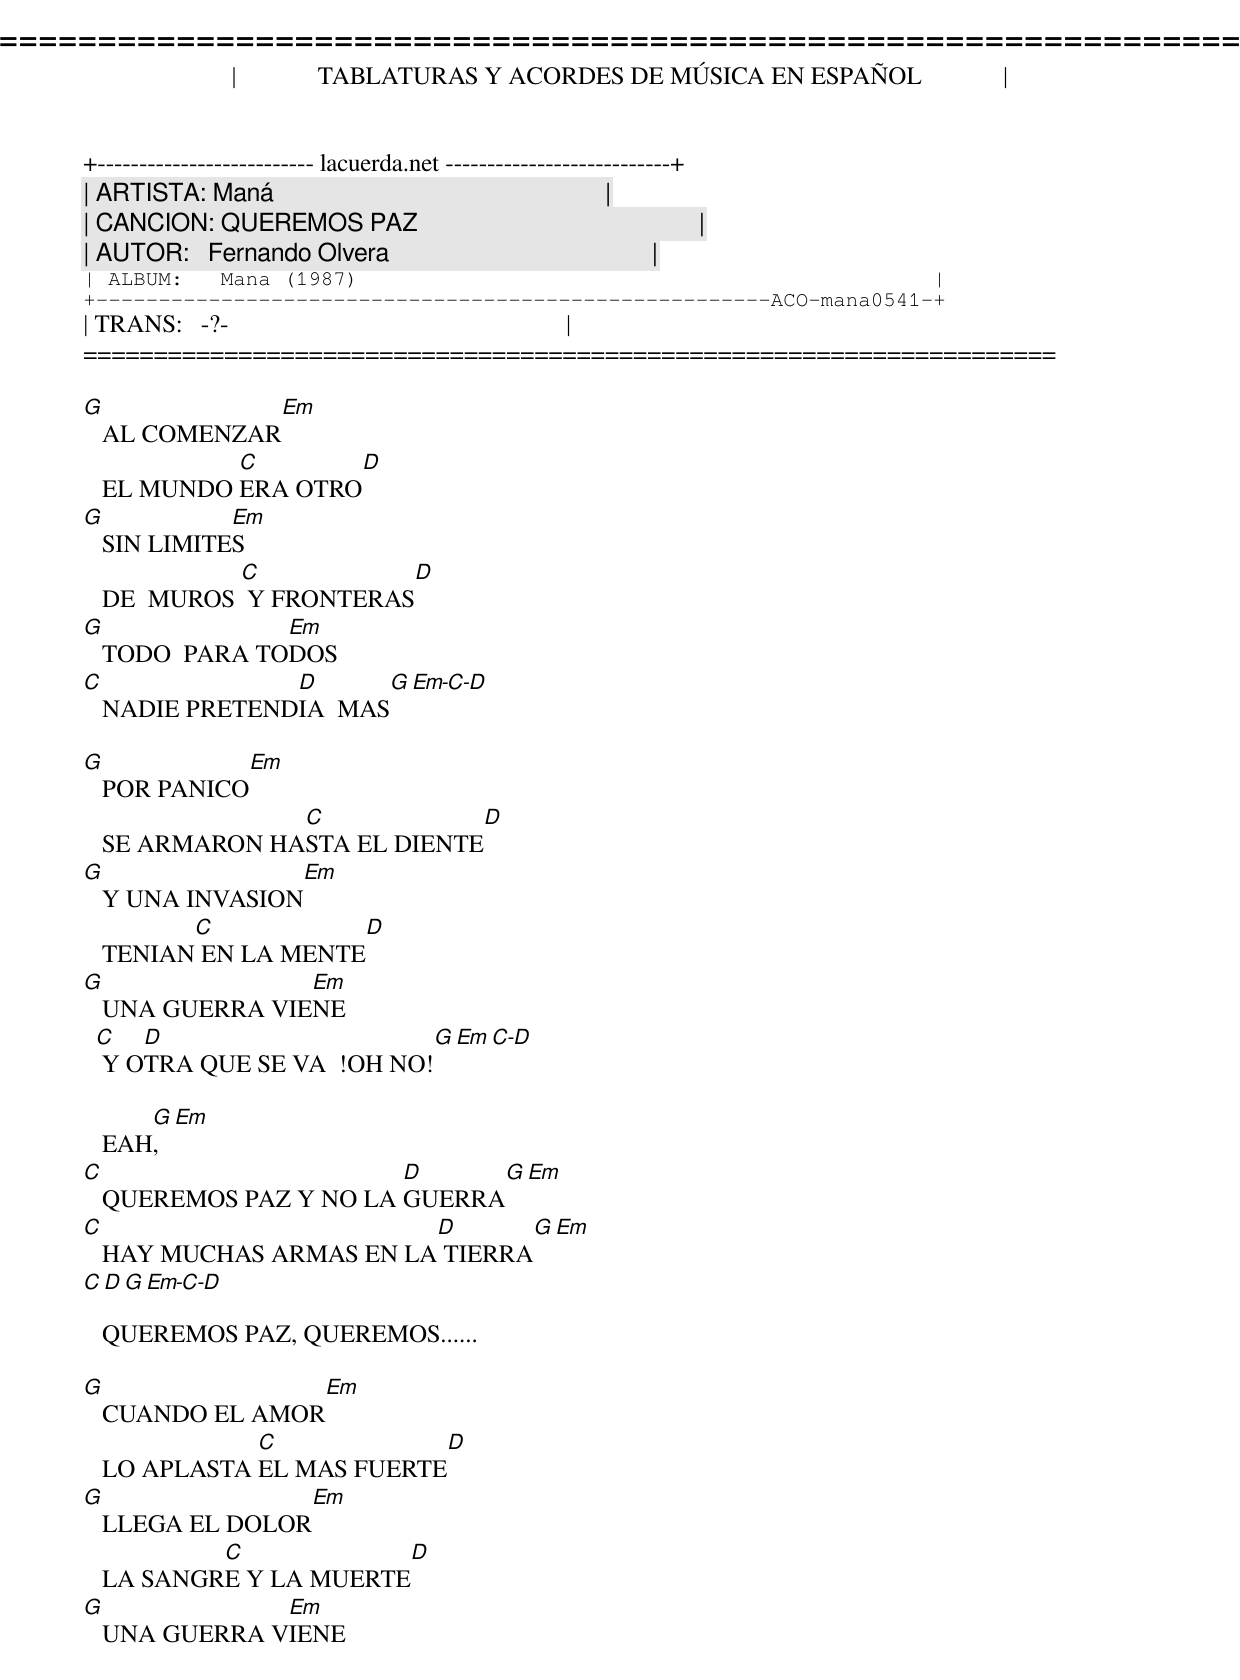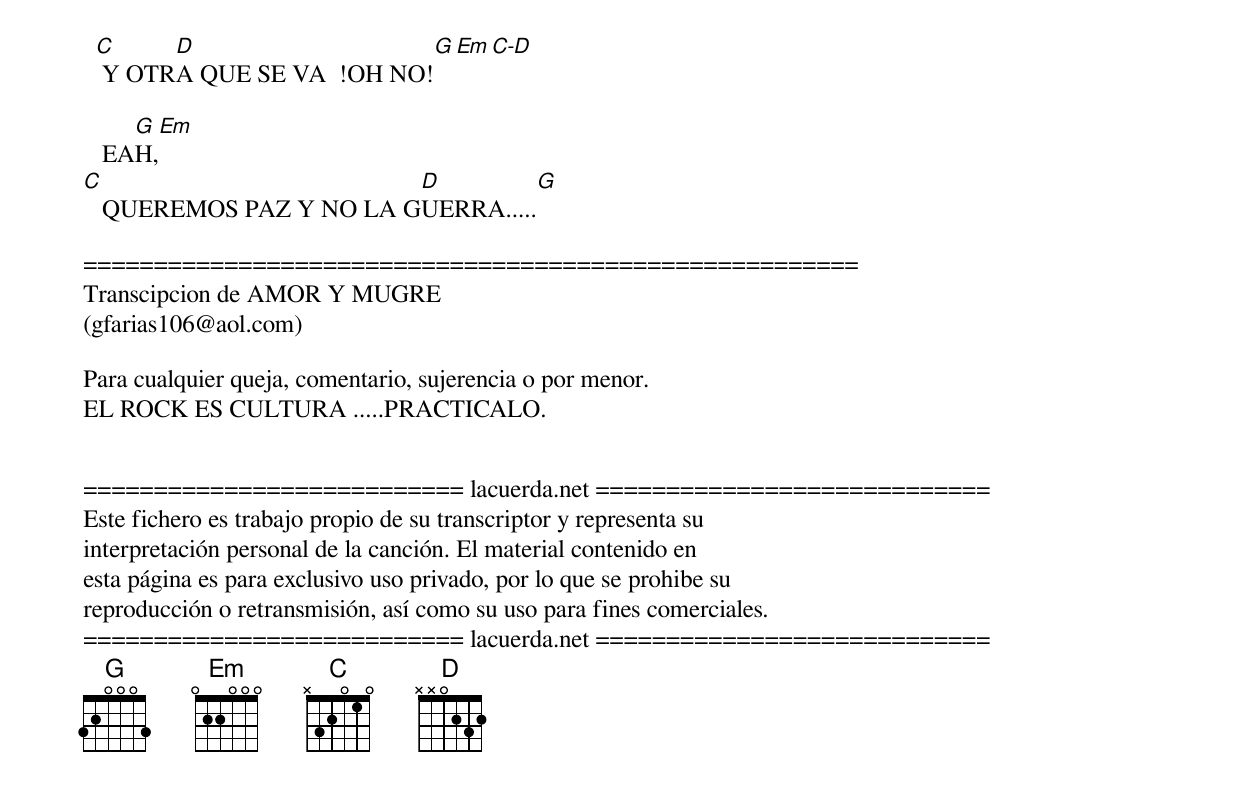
=====================================================================
|             TABLATURAS Y ACORDES DE MÚSICA EN ESPAÑOL             |
+-------------------------- lacuerda.net ---------------------------+
| ARTISTA: Maná                                                     |
| CANCION: QUEREMOS PAZ                                             |
| AUTOR:   Fernando Olvera                                          |
| ALBUM:   Mana (1987)                                              |
+------------------------------------------------------ACO-mana0541-+
| TRANS:   -?-                                                      |
=====================================================================

G                    Em
   AL COMENZAR
            C                  D
   EL MUNDO ERA OTRO
G            Em
   SIN LIMITES
             C                       D
   DE  MUROS  Y FRONTERAS
G               Em
   TODO  PARA TODOS
C               D                 G           Em-C-D
   NADIE PRETENDIA  MAS

G                Em
   POR PANICO
                C                           D
   SE ARMARON HASTA EL DIENTE
G                       Em
   Y UNA INVASION
         C                   D
   TENIAN EN LA MENTE
G                Em
   UNA GUERRA VIENE
  C   D                      G          Em            C-D
   Y OTRA QUE SE VA  !OH NO!

      G        Em
   EAH,
C                       D                      G            Em
   QUEREMOS PAZ Y NO LA GUERRA
C                        D                       G          Em
   HAY MUCHAS ARMAS EN LA TIERRA
C                        D                 G                Em-C-D

   QUEREMOS PAZ, QUEREMOS......

G                         Em
   CUANDO EL AMOR
              C                          D
   LO APLASTA EL MAS FUERTE
G                           Em
   LLEGA EL DOLOR
           C                         D
   LA SANGRE Y LA MUERTE
G              Em
   UNA GUERRA VIENE
  C     D                    G          Em          C-D
   Y OTRA QUE SE VA  !OH NO!

     G       Em
   EAH,
C                        D                       G
   QUEREMOS PAZ Y NO LA GUERRA.....

=======================================================
Transcipcion de AMOR Y MUGRE
(gfarias106@aol.com)

Para cualquier queja, comentario, sujerencia o por menor.
EL ROCK ES CULTURA .....PRACTICALO.


=========================== lacuerda.net ============================
Este fichero es trabajo propio de su transcriptor y representa su
interpretación personal de la canción. El material contenido en
esta página es para exclusivo uso privado, por lo que se prohibe su
reproducción o retransmisión, así como su uso para fines comerciales.
=========================== lacuerda.net ============================
